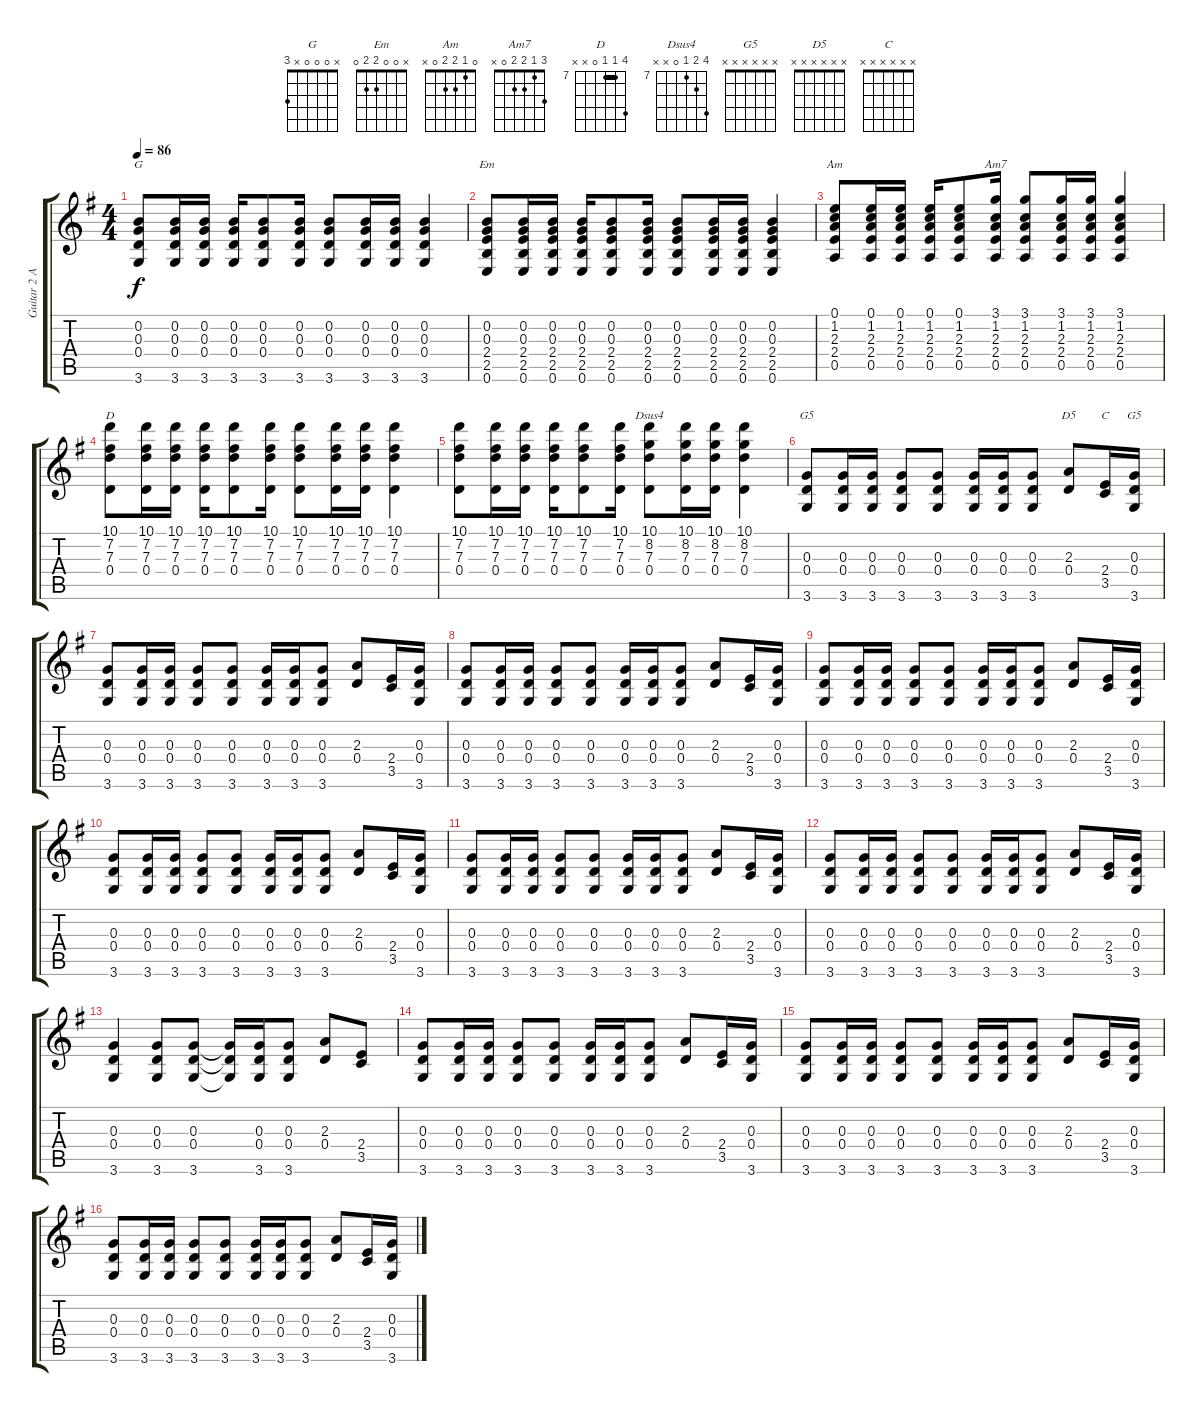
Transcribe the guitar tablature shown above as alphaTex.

\track ("Guitar 2 Acoustic" "Guitar 2 A") {instrument acousticguitarsteel}
\staff {score tabs}
\tuning (E4 B3 G3 D3 A2 E2) {hide}
\chord ("G" x 0 0 0 x 3)
\chord ("Em" x 0 0 2 2 0)
\chord ("Am" 0 1 2 2 0 x)
\chord ("Am7" 3 1 2 2 0 x)
\chord ("D" 10 7 7 0 x x) {firstfret 7 barre 7}
\chord ("Dsus4" 10 8 7 0 x x) {firstfret 7}
\chord ("G5" x x 0 0 x 3)
\chord ("D5" x x x x x x)
\chord ("C" x x x x x x)
\chord ("G5" x x x x x x)
\ts (4 4)
\tempo 86
\clef g2
\ks g
(0.2 0.3 0.4 3.6).8{ch "G" dy f} (0.2 0.3 0.4 3.6).16 (0.2 0.3 0.4 3.6).16 (0.2 0.3 0.4 3.6).16 (0.2 0.3 0.4 3.6).8 (0.2 0.3 0.4 3.6).16 (0.2 0.3 0.4 3.6).8 (0.2 0.3 0.4 3.6).16 (0.2 0.3 0.4 3.6).16 (0.2 0.3 0.4 3.6).4 |
(0.2 0.3 2.4 2.5 0.6).8{ch "Em"} (0.2 0.3 2.4 2.5 0.6).16 (0.2 0.3 2.4 2.5 0.6).16 (0.2 0.3 2.4 2.5 0.6).16 (0.2 0.3 2.4 2.5 0.6).8 (0.2 0.3 2.4 2.5 0.6).16 (0.2 0.3 2.4 2.5 0.6).8 (0.2 0.3 2.4 2.5 0.6).16 (0.2 0.3 2.4 2.5 0.6).16 (0.2 0.3 2.4 2.5 0.6).4 |
(0.1 1.2 2.3 2.4 0.5).8{ch "Am"} (0.1 1.2 2.3 2.4 0.5).16 (0.1 1.2 2.3 2.4 0.5).16 (0.1 1.2 2.3 2.4 0.5).16 (0.1 1.2 2.3 2.4 0.5).8 (3.1 1.2 2.3 2.4 0.5).16{ch "Am7"} (3.1 1.2 2.3 2.4 0.5).8 (3.1 1.2 2.3 2.4 0.5).16 (3.1 1.2 2.3 2.4 0.5).16 (3.1 1.2 2.3 2.4 0.5).4 |
(10.1 7.2 7.3 0.4).8{ch "D"} (10.1 7.2 7.3 0.4).16 (10.1 7.2 7.3 0.4).16 (10.1 7.2 7.3 0.4).16 (10.1 7.2 7.3 0.4).8 (10.1 7.2 7.3 0.4).16 (10.1 7.2 7.3 0.4).8 (10.1 7.2 7.3 0.4).16 (10.1 7.2 7.3 0.4).16 (10.1 7.2 7.3 0.4).4 |
(10.1 7.2 7.3 0.4).8 (10.1 7.2 7.3 0.4).16 (10.1 7.2 7.3 0.4).16 (10.1 7.2 7.3 0.4).16 (10.1 7.2 7.3 0.4).8 (10.1 7.2 7.3 0.4).16 (10.1 8.2 7.3 0.4).8{ch "Dsus4"} (10.1 8.2 7.3 0.4).16 (10.1 8.2 7.3 0.4).16 (10.1 8.2 7.3 0.4).4 |
(0.3 0.4 3.6).8{ch "G5"} (0.3 0.4 3.6).16 (0.3 0.4 3.6).16 (0.3 0.4 3.6).8 (0.3 0.4 3.6).8 (0.3 0.4 3.6).16 (0.3 0.4 3.6).16 (0.3 0.4 3.6).8 (2.3 0.4).8{ch "D5"} (2.4 3.5).16{ch "C"} (0.3 0.4 3.6).16{ch "G5"} |
(0.3 0.4 3.6).8 (0.3 0.4 3.6).16 (0.3 0.4 3.6).16 (0.3 0.4 3.6).8 (0.3 0.4 3.6).8 (0.3 0.4 3.6).16 (0.3 0.4 3.6).16 (0.3 0.4 3.6).8 (2.3 0.4).8 (2.4 3.5).16 (0.3 0.4 3.6).16 |
(0.3 0.4 3.6).8 (0.3 0.4 3.6).16 (0.3 0.4 3.6).16 (0.3 0.4 3.6).8 (0.3 0.4 3.6).8 (0.3 0.4 3.6).16 (0.3 0.4 3.6).16 (0.3 0.4 3.6).8 (2.3 0.4).8 (2.4 3.5).16 (0.3 0.4 3.6).16 |
(0.3 0.4 3.6).8 (0.3 0.4 3.6).16 (0.3 0.4 3.6).16 (0.3 0.4 3.6).8 (0.3 0.4 3.6).8 (0.3 0.4 3.6).16 (0.3 0.4 3.6).16 (0.3 0.4 3.6).8 (2.3 0.4).8 (2.4 3.5).16 (0.3 0.4 3.6).16 |
(0.3 0.4 3.6).8 (0.3 0.4 3.6).16 (0.3 0.4 3.6).16 (0.3 0.4 3.6).8 (0.3 0.4 3.6).8 (0.3 0.4 3.6).16 (0.3 0.4 3.6).16 (0.3 0.4 3.6).8 (2.3 0.4).8 (2.4 3.5).16 (0.3 0.4 3.6).16 |
(0.3 0.4 3.6).8 (0.3 0.4 3.6).16 (0.3 0.4 3.6).16 (0.3 0.4 3.6).8 (0.3 0.4 3.6).8 (0.3 0.4 3.6).16 (0.3 0.4 3.6).16 (0.3 0.4 3.6).8 (2.3 0.4).8 (2.4 3.5).16 (0.3 0.4 3.6).16 |
(0.3 0.4 3.6).8 (0.3 0.4 3.6).16 (0.3 0.4 3.6).16 (0.3 0.4 3.6).8 (0.3 0.4 3.6).8 (0.3 0.4 3.6).16 (0.3 0.4 3.6).16 (0.3 0.4 3.6).8 (2.3 0.4).8 (2.4 3.5).16 (0.3 0.4 3.6).16 |
(0.3 0.4 3.6).4 (0.3 0.4 3.6).8 (0.3 0.4 3.6).8 (0.3{t} 0.4{t} 3.6{t}).16 (0.3 0.4 3.6).16 (0.3 0.4 3.6).8 (2.3 0.4).8 (2.4 3.5).8 |
(0.3 0.4 3.6).8 (0.3 0.4 3.6).16 (0.3 0.4 3.6).16 (0.3 0.4 3.6).8 (0.3 0.4 3.6).8 (0.3 0.4 3.6).16 (0.3 0.4 3.6).16 (0.3 0.4 3.6).8 (2.3 0.4).8 (2.4 3.5).16 (0.3 0.4 3.6).16 |
(0.3 0.4 3.6).8 (0.3 0.4 3.6).16 (0.3 0.4 3.6).16 (0.3 0.4 3.6).8 (0.3 0.4 3.6).8 (0.3 0.4 3.6).16 (0.3 0.4 3.6).16 (0.3 0.4 3.6).8 (2.3 0.4).8 (2.4 3.5).16 (0.3 0.4 3.6).16 |
(0.3 0.4 3.6).8 (0.3 0.4 3.6).16 (0.3 0.4 3.6).16 (0.3 0.4 3.6).8 (0.3 0.4 3.6).8 (0.3 0.4 3.6).16 (0.3 0.4 3.6).16 (0.3 0.4 3.6).8 (2.3 0.4).8 (2.4 3.5).16 (0.3 0.4 3.6).16
